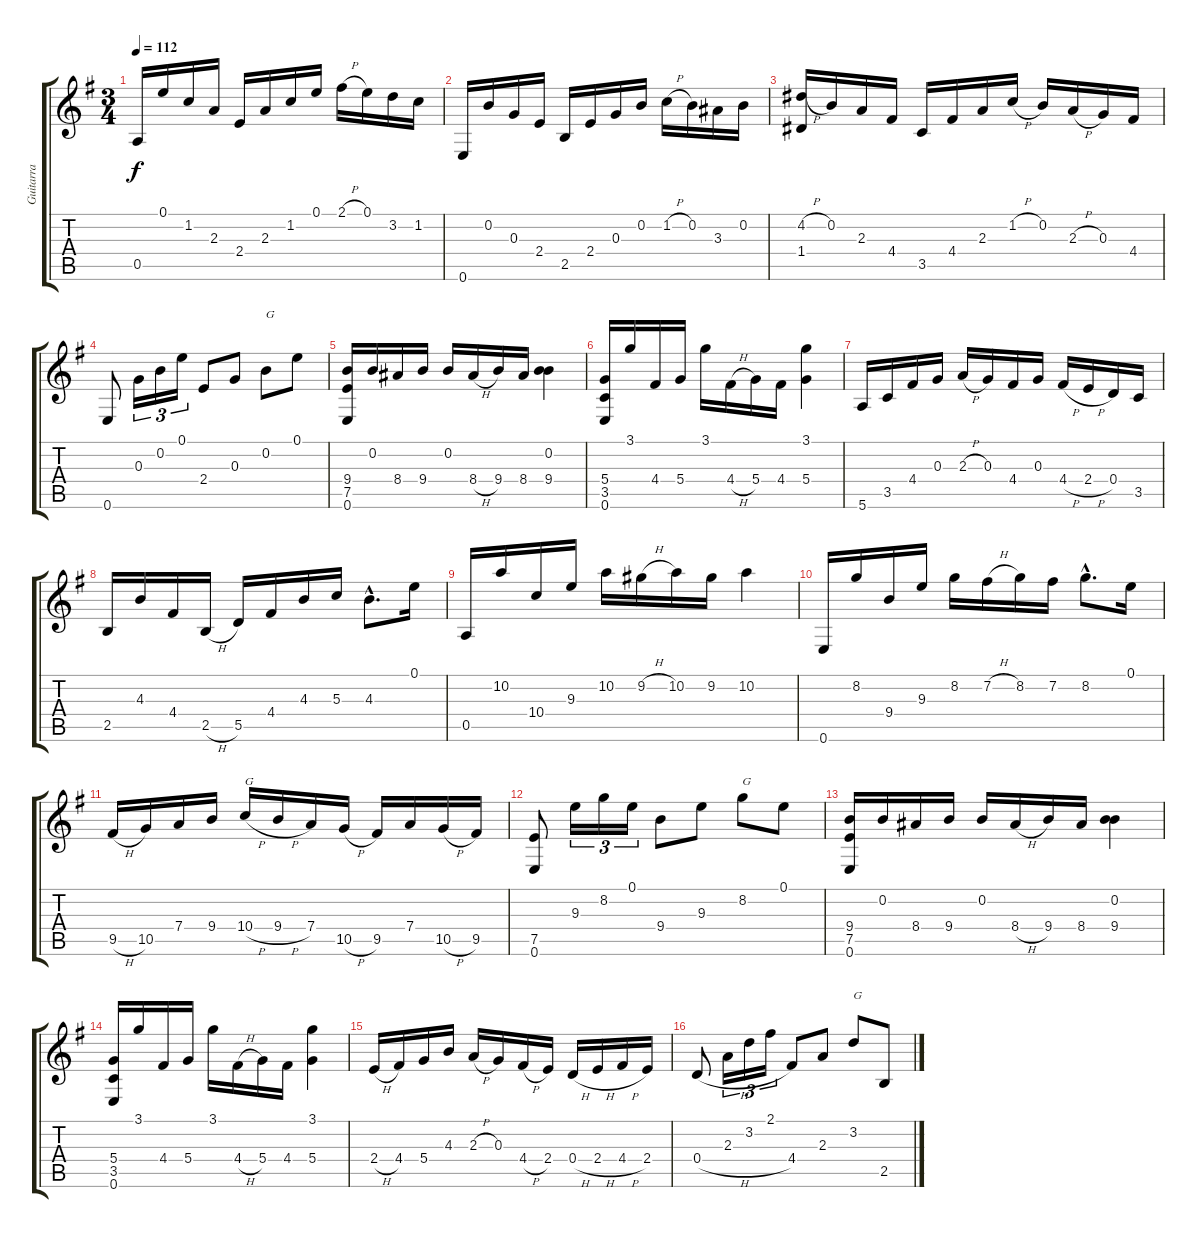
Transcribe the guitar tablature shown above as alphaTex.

\track ("Guitarra" "Guitarra") {instrument acousticguitarnylon}
\staff {score tabs}
\tuning (E4 B3 G3 D3 A2 E2) {hide}
\ts (3 4)
\tempo 112
\clef g2
\ks g
0.5.16{dy f} 0.1.16 1.2.16 2.3.16 2.4.16 2.3.16 1.2.16 0.1.16 2.1{h}.16 0.1.16 3.2.16 1.2.16 |
0.6.16 0.2.16 0.3.16 2.4.16 2.5.16 2.4.16 0.3.16 0.2.16 1.2{h}.16 0.2.16 3.3.16 0.2.16 |
(4.2{h} 1.4).16 0.2.16 2.3.16 4.4.16 3.5.16 4.4.16 2.3.16 1.2{h}.16 0.2.16 2.3{h}.16 0.3.16 4.4.16 |
0.6.8 0.3.16{tu (3 2)} 0.2.16{tu (3 2)} 0.1.16{tu (3 2)} 2.4.8 0.3.8 0.2.8{txt "G"} 0.1.8 |
(9.4 7.5 0.6).16 0.2.16 8.4.16 9.4.16 0.2.16 8.4{h}.16 9.4.16 8.4.16 (0.2 9.4).4 |
(5.4 3.5 0.6).16 3.1.16 4.4.16 5.4.16 3.1.16 4.4{h}.16 5.4.16 4.4.16 (3.1 5.4).4 |
5.6.16 3.5.16 4.4.16 0.3.16 2.3{h}.16 0.3.16 4.4.16 0.3.16 4.4{h}.16 2.4{h}.16 0.4.16 3.5.16 |
2.5.16 4.3.16 4.4.16 2.5{h}.16 5.5.16 4.4.16 4.3.16 5.3.16 4.3{hac}.8{d} 0.1.16 |
0.5.16 10.2.16 10.4.16 9.3.16 10.2.16 9.2{h}.16 10.2.16 9.2.16 10.2.4 |
0.6.16 8.2.16 9.4.16 9.3.16 8.2.16 7.2{h}.16 8.2.16 7.2.16 8.2{hac}.8{d} 0.1.16 |
9.5{h}.16 10.5.16 7.4.16 9.4.16 10.4{h}.16{txt "G"} 9.4{h}.16 7.4.16 10.5{h}.16 9.5.16 7.4.16 10.5{h}.16 9.5.16 |
(7.5 0.6).8 9.3.16{tu (3 2)} 8.2.16{tu (3 2)} 0.1.16{tu (3 2)} 9.4.8 9.3.8 8.2.8{txt "G"} 0.1.8 |
(9.4 7.5 0.6).16 0.2.16 8.4.16 9.4.16 0.2.16 8.4{h}.16 9.4.16 8.4.16 (0.2 9.4).4 |
(5.4 3.5 0.6).16 3.1.16 4.4.16 5.4.16 3.1.16 4.4{h}.16 5.4.16 4.4.16 (3.1 5.4).4 |
2.4{h}.16 4.4.16 5.4.16 4.3.16 2.3{h}.16 0.3.16 4.4{h}.16 2.4.16 0.4{h}.16 2.4{h}.16 4.4{h}.16 2.4.16 |
0.4{h}.8 2.3.16{tu (3 2)} 3.2.16{tu (3 2)} 2.1.16{tu (3 2)} 4.4.8 2.3.8 3.2.8{txt "G"} 2.5.8
